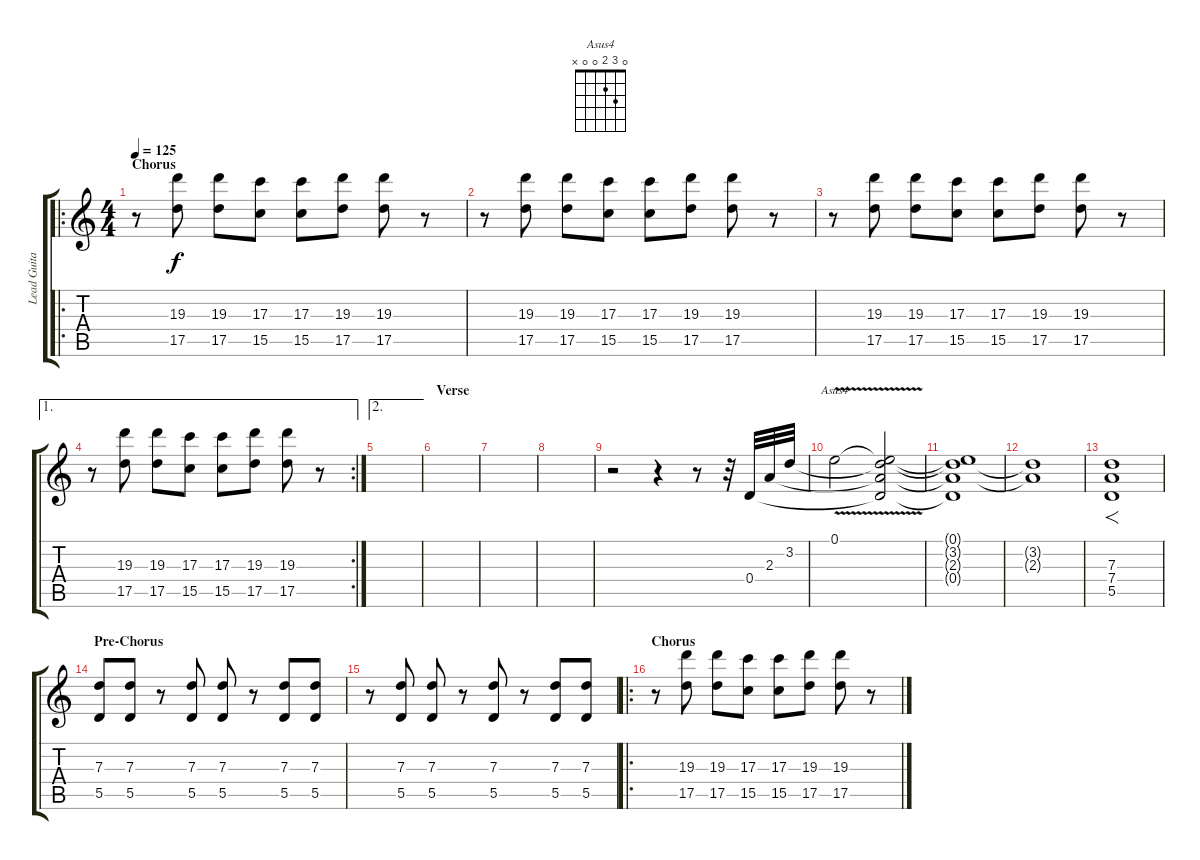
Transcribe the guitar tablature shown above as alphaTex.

\track ("Lead Guitar" "Lead Guita") {instrument distortionguitar}
\staff {score tabs}
\tuning (E4 B3 G3 D3 A2 D2) {hide}
\chord ("Asus4" 0 3 2 0 0 x)
\ro
\ts (4 4)
\section ("" "Chorus")
\tempo 125
\clef g2
\ks c
r.8{dy f} (19.3 17.5).8 (19.3 17.5).8 (17.3 15.5).8 (17.3 15.5).8 (19.3 17.5).8 (19.3 17.5).8 r.8 |
r.8 (19.3 17.5).8 (19.3 17.5).8 (17.3 15.5).8 (17.3 15.5).8 (19.3 17.5).8 (19.3 17.5).8 r.8 |
r.8 (19.3 17.5).8 (19.3 17.5).8 (17.3 15.5).8 (17.3 15.5).8 (19.3 17.5).8 (19.3 17.5).8 r.8 |
\ae 1
\rc 2
r.8 (19.3 17.5).8 (19.3 17.5).8 (17.3 15.5).8 (17.3 15.5).8 (19.3 17.5).8 (19.3 17.5).8 r.8 |
\ae 2
|
\section ("" "Verse")
|
|
|
r.2 r.4 r.8 r.32 0.4.32 2.3.32 3.2.32 |
0.1{v}.2{ch "Asus4" volume 0} (0.1{t} 3.2{t} 2.3{t} 0.4{t}).2 |
(0.1{t} 3.2{t} 2.3{t} 0.4{t}).1 |
(3.2{t} 2.3{t}).1 |
(7.3 7.4 5.5).1{f volume 10} |
\section ("" "Pre-Chorus")
(7.3 5.5).8 (7.3 5.5).8 r.8 (7.3 5.5).8 (7.3 5.5).8 r.8 (7.3 5.5).8 (7.3 5.5).8 |
r.8 (7.3 5.5).8 (7.3 5.5).8 r.8 (7.3 5.5).8 r.8 (7.3 5.5).8 (7.3 5.5).8 |
\ro
\section ("" "Chorus")
r.8 (19.3 17.5).8 (19.3 17.5).8 (17.3 15.5).8 (17.3 15.5).8 (19.3 17.5).8 (19.3 17.5).8 r.8
